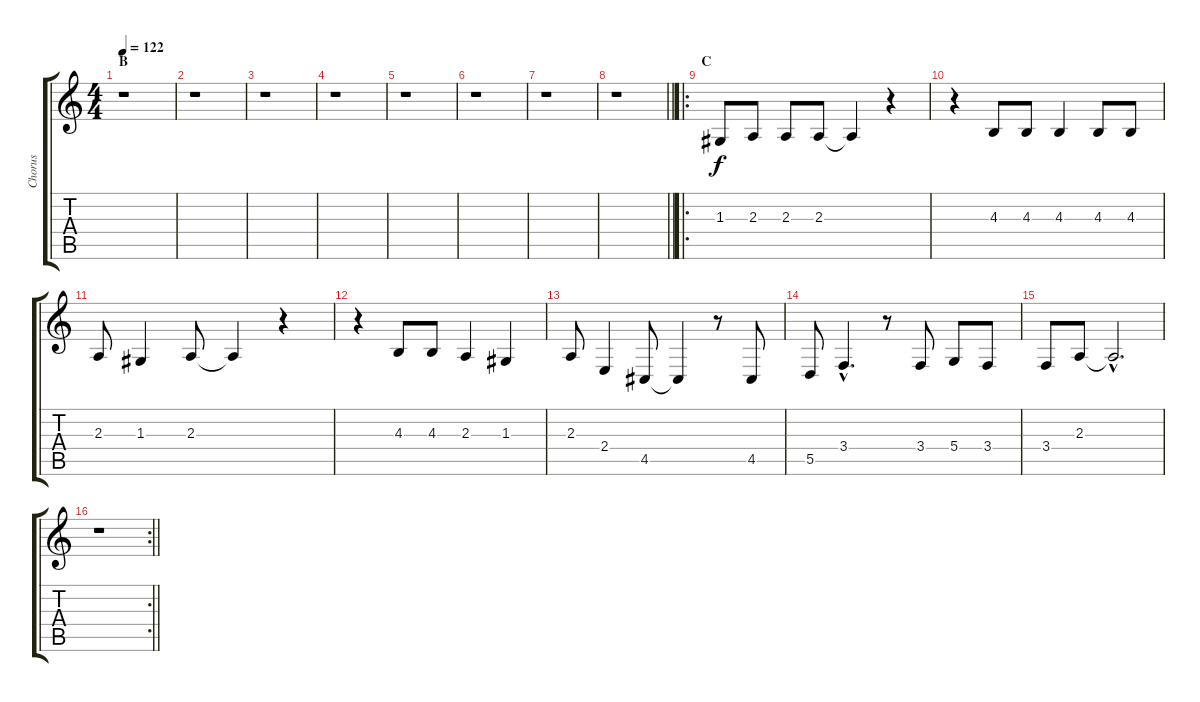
\track ("Chorus" "Chorus") {instrument tenorsax}
\staff {score tabs}
\tuning (E4 B3 G3 D3 A2 E2) {hide}
\ts (4 4)
\section ("" "B")
\tempo 122
\clef g2
\ks c
r.1{dy f} |
r.1 |
r.1 |
r.1 |
r.1 |
r.1 |
r.1 |
\barLineRight lightlight
r.1 |
\ro
\section ("" "C")
1.3.8 2.3.8 2.3.8 2.3.8 2.3{t}.4 r.4 |
r.4 4.3.8 4.3.8 4.3.4 4.3.8 4.3.8 |
2.3.8 1.3.4 2.3.8 2.3{t}.4 r.4 |
r.4 4.3.8 4.3.8 2.3.4 1.3.4 |
2.3.8 2.4.4 4.5.8 4.5{t}.4 r.8 4.5.8 |
5.5.8 3.4{hac}.4{d} r.8 3.4.8 5.4.8 3.4.8 |
3.4.8 2.3.8 2.3{hac t}.2{d} |
\rc 2
\barLineRight lightlight
r.1
